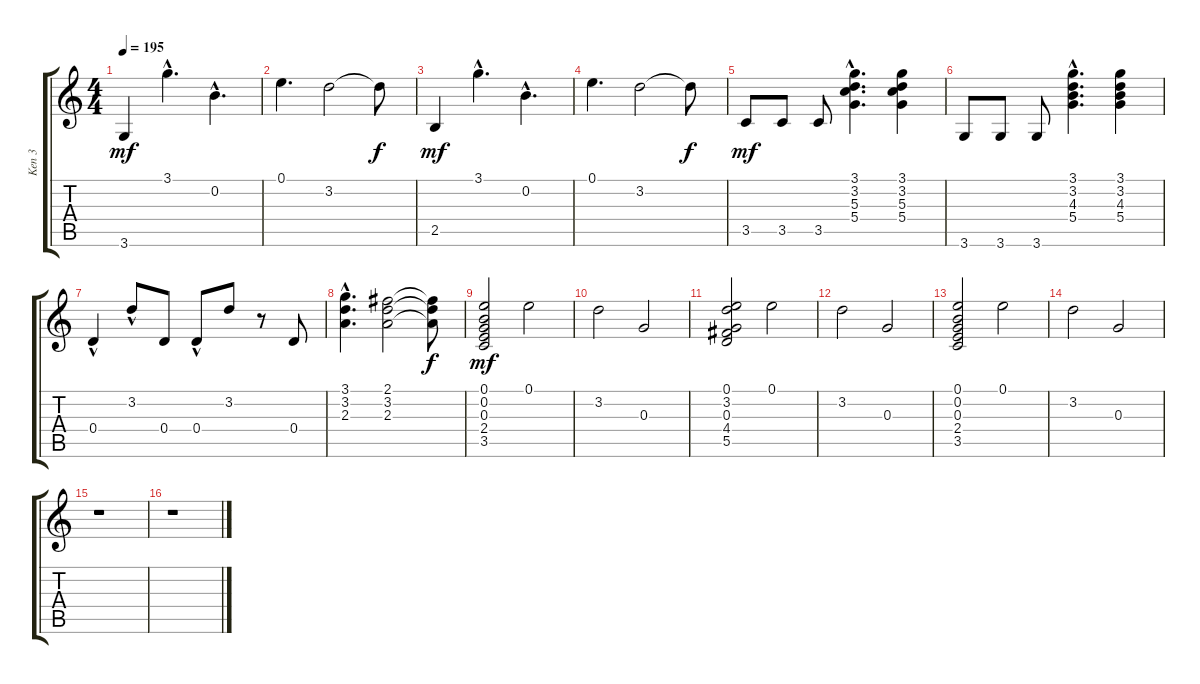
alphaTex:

\track ("Ken 3" "Ken 3") {instrument distortionguitar}
\staff {score tabs}
\tuning (E4 B3 G3 D3 A2 E2) {hide}
\ts (4 4)
\tempo 195
\clef g2
\ks c
3.6.4{dy mf} 3.1{hac}.4{d} 0.2{hac}.4{d} |
0.1.4{d} 3.2.2 3.2{t}.8{dy f} |
2.5.4{dy mf} 3.1{hac}.4{d} 0.2{hac}.4{d} |
0.1.4{d} 3.2.2 3.2{t}.8{dy f} |
3.5.8{dy mf} 3.5.8 3.5.8 (3.1{hac} 3.2{hac} 5.3{hac} 5.4{hac}).4{d} (3.1 3.2 5.3 5.4).4 |
3.6.8 3.6.8 3.6.8 (3.1{hac} 3.2{hac} 4.3{hac} 5.4{hac}).4{d} (3.1 3.2 4.3 5.4).4 |
0.4{hac}.4 3.2{hac}.8 0.4.8 0.4{hac}.8 3.2.8 r.8 0.4.8 |
(3.1{hac} 3.2{hac} 2.3{hac}).4{d} (2.1 3.2 2.3).2 (2.1{t} 3.2{t} 2.3{t}).8{dy f} |
(0.1 0.2 0.3 2.4 3.5).2{dy mf} 0.1.2 |
3.2.2 0.3.2 |
(0.1 3.2 0.3 4.4 5.5).2 0.1.2 |
3.2.2 0.3.2 |
(0.1 0.2 0.3 2.4 3.5).2 0.1.2 |
3.2.2 0.3.2 |
r.1 |
r.1
